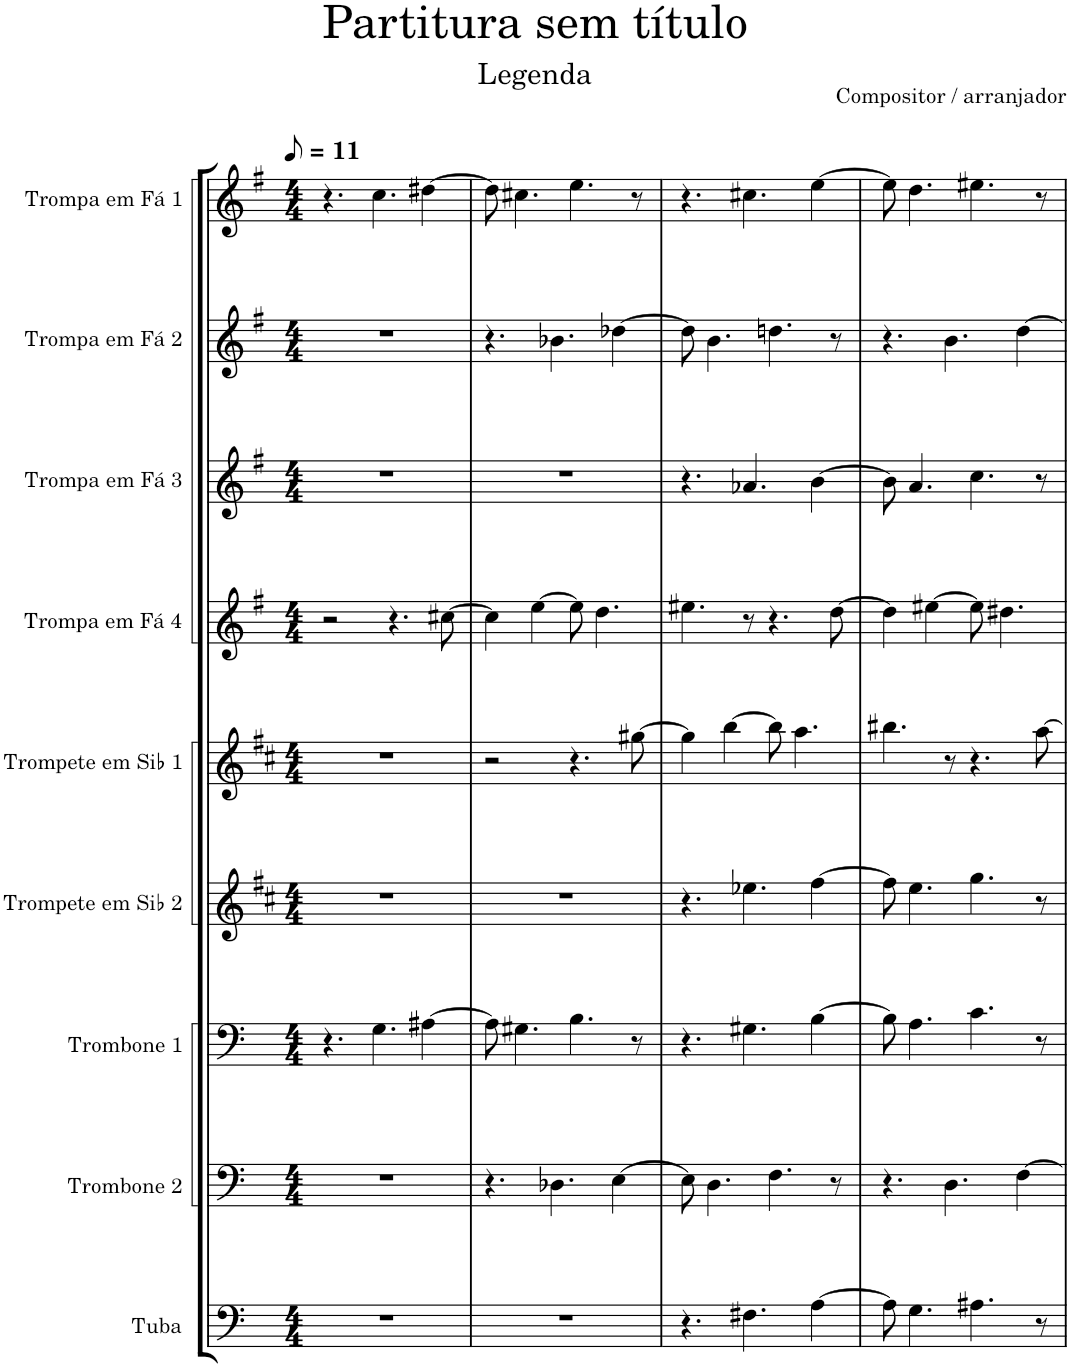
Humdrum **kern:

**kern	**kern	**kern	**kern	**kern	**kern	**kern	**kern	**kern
*part9	*part8	*part7	*part6	*part5	*part4	*part3	*part2	*part1
*staff9	*staff8	*staff7	*staff6	*staff5	*staff4	*staff3	*staff2	*staff1
*I"Tuba	*I"Trombone 2	*I"Trombone 1	*I"Trompete em Sib 2	*I"Trompete em Sib 1	*I"Trompa em Fá 4	*I"Trompa em Fá 3	*I"Trompa em Fá 2	*I"Trompa em Fá 1
*I'Tba.	*I'Tbn. 2	*I'Tbn. 1	*I'Tp. em Sib 2	*I'Tp. em Sib 1	*	*	*	*
*clefF4	*clefF4	*clefF4	*clefG2	*clefG2	*clefG2	*clefG2	*clefG2	*clefG2
*	*	*	*Trd1c2	*Trd1c2	*Trd4c7	*Trd4c7	*Trd4c7	*Trd4c7
*k[]	*k[]	*k[]	*k[f#c#]	*k[f#c#]	*k[f#]	*k[f#]	*k[f#]	*k[f#]
*M4/4	*M4/4	*M4/4	*M4/4	*M4/4	*M4/4	*M4/4	*M4/4	*M4/4
*MM6	*MM6	*MM6	*MM6	*MM6	*MM6	*MM6	*MM6	*MM6
=1	=1	=1	=1	=1	=1	=1	=1	=1
1r	1r	4.r	1r	1r	2r	1r	1r	4.r
.	.	4.G\	.	.	.	.	.	4.cc\
.	.	.	.	.	4.r	.	.	.
.	.	[4A#X\	.	.	.	.	.	[4dd#X\
.	.	.	.	.	[8cc#X\	.	.	.
=2	=2	=2	=2	=2	=2	=2	=2	=2
1r	4.r	8A#\]	1r	2r	4cc#\]	1r	4.r	8dd#\]
.	.	4.G#X\	.	.	.	.	.	4.cc#X\
.	.	.	.	.	[4ee\	.	.	.
.	4.D-X\	.	.	.	.	.	4.b-X\	.
.	.	4.B\	.	4.r	8ee\]	.	.	4.ee\
.	.	.	.	.	4.dd\	.	.	.
.	[4E\	.	.	.	.	.	[4dd-X\	.
.	.	8r	.	[8gg#X\	.	.	.	8r
=3	=3	=3	=3	=3	=3	=3	=3	=3
4.r	8E\]	4.r	4.r	4gg#\]	4.ee#X\	4.r	8dd-\]	4.r
.	4.D\	.	.	.	.	.	4.b\	.
.	.	.	.	[4bb\	.	.	.	.
4.F#X\	.	4.G#X\	4.ee-X\	.	8r	4.a-X/	.	4.cc#X\
.	4.F\	.	.	8bb\]	4.r	.	4.ddn\	.
.	.	.	.	4.aa\	.	.	.	.
[4A\	.	[4B\	[4ff#\	.	.	[4b\	.	[4ee\
.	8r	.	.	.	[8dd\	.	8r	.
=4	=4	=4	=4	=4	=4	=4	=4	=4
8A\]	4.r	8B\]	8ff#\]	4.bb#X\	4dd\]	8b\]	4.r	8ee\]
4.G\	.	4.A\	4.ee\	.	.	4.a/	.	4.dd\
.	.	.	.	.	[4ee#X\	.	.	.
.	4.D\	.	.	8r	.	.	4.b\	.
4.A#X\	.	4.c\	4.gg\	4.r	8ee#\]	4.cc\	.	4.ee#X\
.	.	.	.	.	4.dd#X\	.	.	.
.	[4F\	.	.	.	.	.	[4dd\	.
8r	.	8r	8r	[8aa\	.	8r	.	8r
=	=	=	=	=	=	=	=	=
*-	*-	*-	*-	*-	*-	*-	*-	*-
